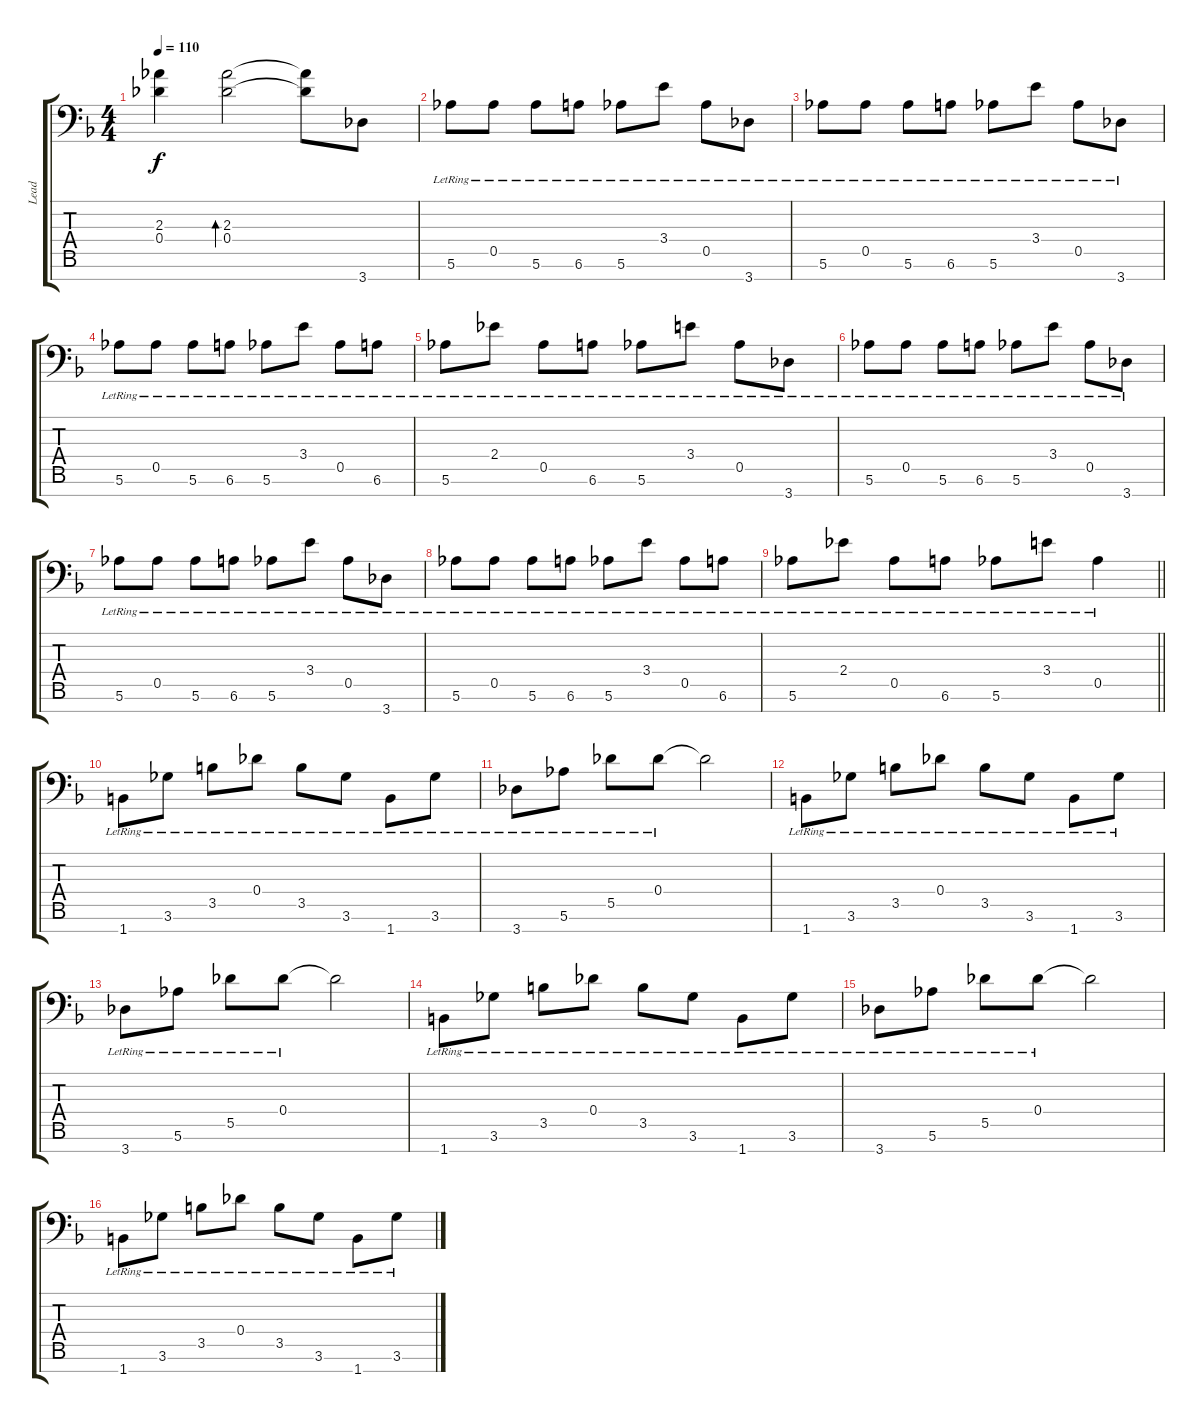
\track ("Lead" "Lead") {instrument electricguitarjazz}
\staff {score tabs}
\tuning (Eb4 Bb3 Gb3 Db3 Ab2 Eb2 Bb1) {hide}
\ts (4 4)
\tempo 110
\clef f4
\ks dminor
(2.3{t} 0.4{t}).4{dy f} (2.3 0.4).2{bd 60} (2.3{t} 0.4{t}).8 3.7.8 |
5.6{lr}.8 0.5{lr}.8 5.6{lr}.8 6.6{lr}.8 5.6{lr}.8 3.4{lr}.8 0.5{lr}.8 3.7{lr}.8 |
5.6{lr}.8 0.5{lr}.8 5.6{lr}.8 6.6{lr}.8 5.6{lr}.8 3.4{lr}.8 0.5{lr}.8 3.7{lr}.8 |
5.6{lr}.8 0.5{lr}.8 5.6{lr}.8 6.6{lr}.8 5.6{lr}.8 3.4{lr}.8 0.5{lr}.8 6.6{lr}.8 |
5.6{lr}.8 2.4{lr}.8 0.5{lr}.8 6.6{lr}.8 5.6{lr}.8 3.4{lr}.8 0.5{lr}.8 3.7{lr}.8 |
5.6{lr}.8 0.5{lr}.8 5.6{lr}.8 6.6{lr}.8 5.6{lr}.8 3.4{lr}.8 0.5{lr}.8 3.7{lr}.8 |
5.6{lr}.8 0.5{lr}.8 5.6{lr}.8 6.6{lr}.8 5.6{lr}.8 3.4{lr}.8 0.5{lr}.8 3.7{lr}.8 |
5.6{lr}.8 0.5{lr}.8 5.6{lr}.8 6.6{lr}.8 5.6{lr}.8 3.4{lr}.8 0.5{lr}.8 6.6{lr}.8 |
\barLineRight lightlight
5.6{lr}.8 2.4{lr}.8 0.5{lr}.8 6.6{lr}.8 5.6{lr}.8 3.4{lr}.8 0.5{lr}.4 |
1.7{lr}.8 3.6{lr}.8 3.5{lr}.8 0.4{lr}.8 3.5{lr}.8 3.6{lr}.8 1.7{lr}.8 3.6{lr}.8 |
3.7{lr}.8 5.6{lr}.8 5.5{lr}.8 0.4{lr}.8 0.4{t}.2 |
1.7{lr}.8 3.6{lr}.8 3.5{lr}.8 0.4{lr}.8 3.5{lr}.8 3.6{lr}.8 1.7{lr}.8 3.6{lr}.8 |
3.7{lr}.8 5.6{lr}.8 5.5{lr}.8 0.4{lr}.8 0.4{t}.2 |
1.7{lr}.8 3.6{lr}.8 3.5{lr}.8 0.4{lr}.8 3.5{lr}.8 3.6{lr}.8 1.7{lr}.8 3.6{lr}.8 |
3.7{lr}.8 5.6{lr}.8 5.5{lr}.8 0.4{lr}.8 0.4{t}.2 |
1.7{lr}.8 3.6{lr}.8 3.5{lr}.8 0.4{lr}.8 3.5{lr}.8 3.6{lr}.8 1.7{lr}.8 3.6{lr}.8
